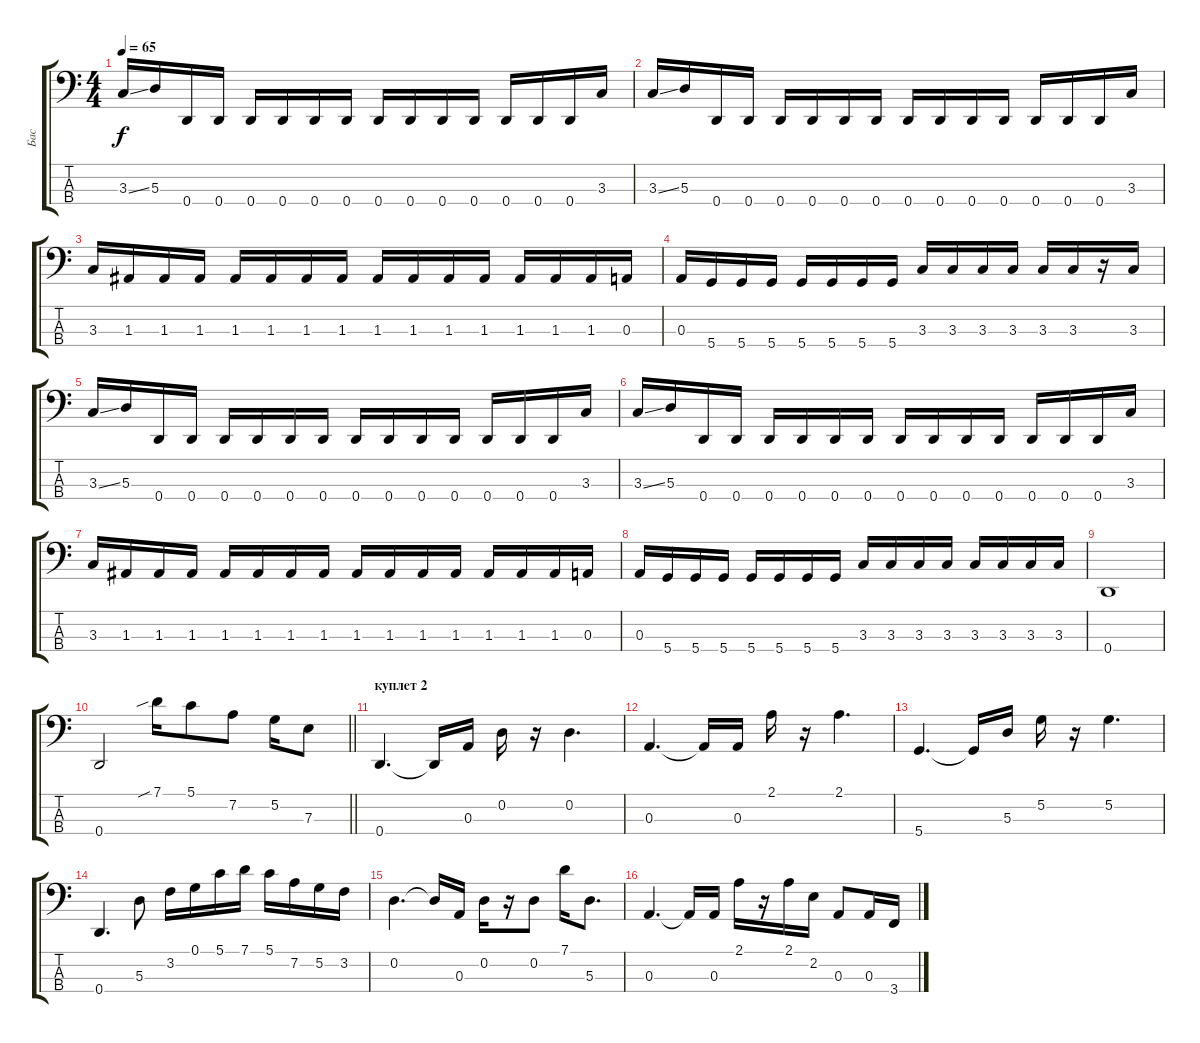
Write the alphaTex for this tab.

\track ("Бас" "Бас") {instrument electricbassfinger}
\staff {score tabs}
\tuning (G2 D2 A1 D1) {hide}
\ts (4 4)
\tempo 65
\clef f4
\ks c
3.3{ss}.16{dy f} 5.3.16 0.4.16 0.4.16 0.4.16 0.4.16 0.4.16 0.4.16 0.4.16 0.4.16 0.4.16 0.4.16 0.4.16 0.4.16 0.4.16 3.3.16 |
3.3{ss}.16 5.3.16 0.4.16 0.4.16 0.4.16 0.4.16 0.4.16 0.4.16 0.4.16 0.4.16 0.4.16 0.4.16 0.4.16 0.4.16 0.4.16 3.3.16 |
3.3.16 1.3.16 1.3.16 1.3.16 1.3.16 1.3.16 1.3.16 1.3.16 1.3.16 1.3.16 1.3.16 1.3.16 1.3.16 1.3.16 1.3.16 0.3.16 |
0.3.16 5.4.16 5.4.16 5.4.16 5.4.16 5.4.16 5.4.16 5.4.16 3.3.16 3.3.16 3.3.16 3.3.16 3.3.16 3.3.16 r.16 3.3.16 |
3.3{ss}.16 5.3.16 0.4.16 0.4.16 0.4.16 0.4.16 0.4.16 0.4.16 0.4.16 0.4.16 0.4.16 0.4.16 0.4.16 0.4.16 0.4.16 3.3.16 |
3.3{ss}.16 5.3.16 0.4.16 0.4.16 0.4.16 0.4.16 0.4.16 0.4.16 0.4.16 0.4.16 0.4.16 0.4.16 0.4.16 0.4.16 0.4.16 3.3.16 |
3.3.16 1.3.16 1.3.16 1.3.16 1.3.16 1.3.16 1.3.16 1.3.16 1.3.16 1.3.16 1.3.16 1.3.16 1.3.16 1.3.16 1.3.16 0.3.16 |
0.3.16 5.4.16 5.4.16 5.4.16 5.4.16 5.4.16 5.4.16 5.4.16 3.3.16 3.3.16 3.3.16 3.3.16 3.3.16 3.3.16 3.3.16 3.3.16 |
0.4.1 |
\barLineRight lightlight
0.4.2 7.1{sib}.16 5.1.8 7.2.8 5.2.16 7.3.8 |
\section ("" "куплет 2")
0.4.4{d} 0.4{t}.16 0.3.16 0.2.16 r.16 0.2.4{d} |
0.3.4{d} 0.3{t}.16 0.3.16 2.1.16 r.16 2.1.4{d} |
5.4.4{d} 5.4{t}.16 5.3.16 5.2.16 r.16 5.2.4{d} |
0.4.4{d} 5.3.8 3.2.16 0.1.16 5.1.16 7.1.16 5.1.16 7.2.16 5.2.16 3.2.16 |
0.2.4{d} 0.2{t}.16 0.3.16 0.2.16 r.16 0.2.8 7.1.16 5.3.8{d} |
0.3.4{d} 0.3{t}.16 0.3.16 2.1.16 r.16 2.1.16 2.2.16 0.3.8 0.3.16 3.4.16
